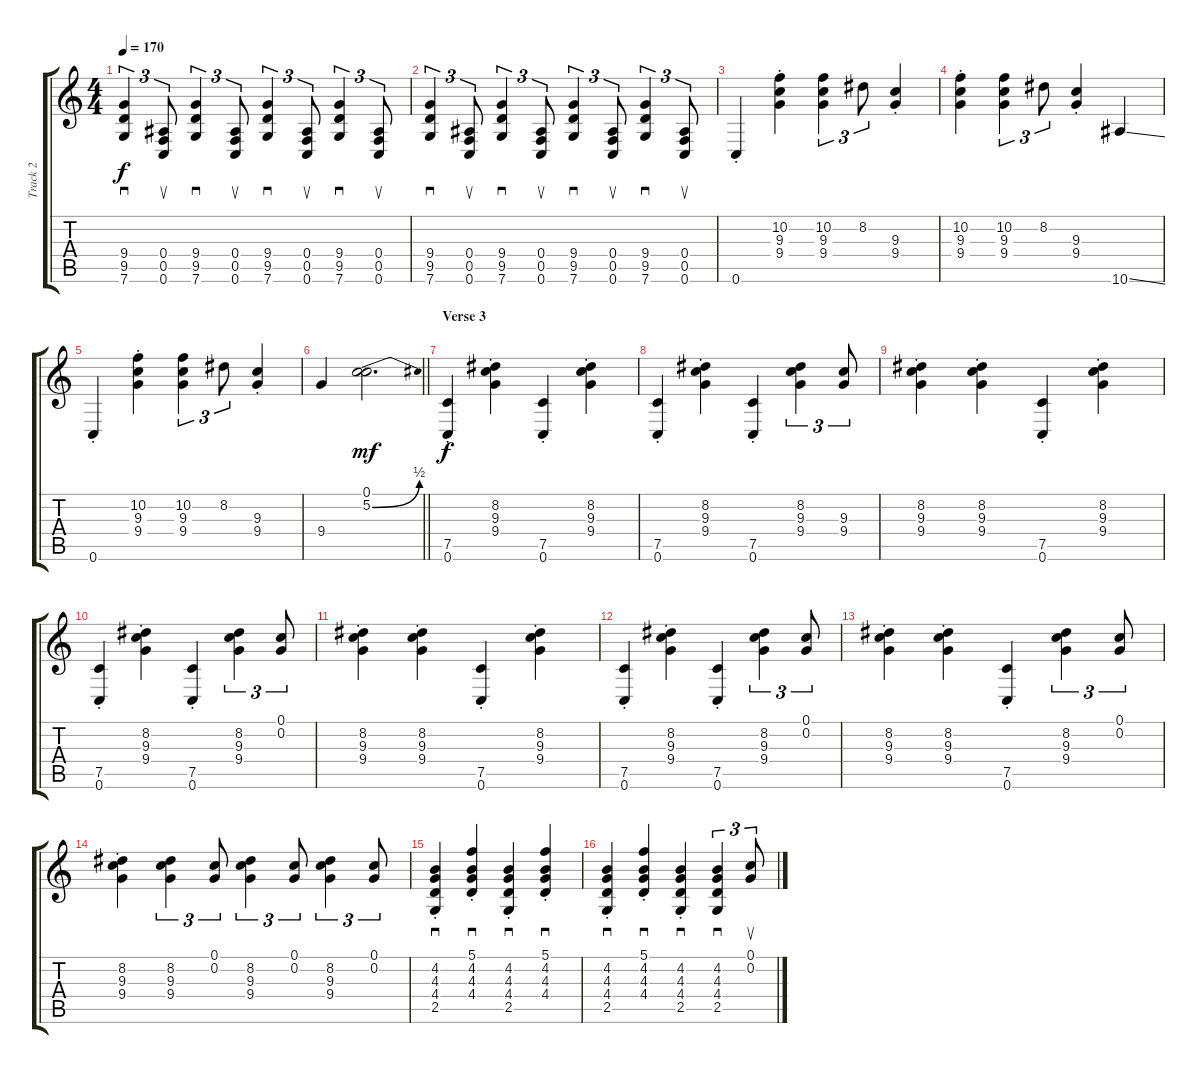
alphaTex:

\track ("Track 2" "Track 2") {instrument distortionguitar}
\staff {score tabs}
\tuning (C4 G3 Eb3 Bb2 F2 C2) {hide}
\ts (4 4)
\tempo 170
\clef g2
\ks c
(9.4 9.5 7.6).4{sd tu (3 2) dy f} (0.4 0.5 0.6).8{su tu (3 2)} (9.4 9.5 7.6).4{sd tu (3 2)} (0.4 0.5 0.6).8{su tu (3 2)} (9.4 9.5 7.6).4{sd tu (3 2)} (0.4 0.5 0.6).8{su tu (3 2)} (9.4 9.5 7.6).4{sd tu (3 2)} (0.4 0.5 0.6).8{su tu (3 2)} |
(9.4 9.5 7.6).4{sd tu (3 2)} (0.4 0.5 0.6).8{su tu (3 2)} (9.4 9.5 7.6).4{sd tu (3 2)} (0.4 0.5 0.6).8{su tu (3 2)} (9.4 9.5 7.6).4{sd tu (3 2)} (0.4 0.5 0.6).8{su tu (3 2)} (9.4 9.5 7.6).4{sd tu (3 2)} (0.4 0.5 0.6).8{su tu (3 2)} |
0.6{st}.4 (10.2{st} 9.3{st} 9.4{st}).4 (10.2 9.3 9.4).4{tu (3 2)} 8.2.8{tu (3 2)} (9.3{st} 9.4{st}).4 |
(10.2{st} 9.3{st} 9.4{st}).4 (10.2 9.3 9.4).4{tu (3 2)} 8.2.8{tu (3 2)} (9.3{st} 9.4{st}).4 10.6{ss}.4 |
0.6{st}.4 (10.2{st} 9.3{st} 9.4{st}).4 (10.2 9.3 9.4).4{tu (3 2)} 8.2.8{tu (3 2)} (9.3{st} 9.4{st}).4 |
\barLineRight lightlight
9.4.4 (0.1 5.2{be (bend 0 0 60 2)}).2{d dy mf} |
\section ("" "Verse 3")
(7.5{st} 0.6{st}).4{dy f} (8.2{st} 9.3{st} 9.4{st}).4 (7.5{st} 0.6{st}).4 (8.2{st} 9.3{st} 9.4{st}).4 |
(7.5{st} 0.6{st}).4 (8.2{st} 9.3{st} 9.4{st}).4 (7.5{st} 0.6{st}).4 (8.2 9.3 9.4).4{tu (3 2)} (9.3 9.4).8{tu (3 2)} |
(8.2{st} 9.3{st} 9.4{st}).4 (8.2{st} 9.3{st} 9.4{st}).4 (7.5{st} 0.6{st}).4 (8.2{st} 9.3{st} 9.4{st}).4 |
(7.5{st} 0.6{st}).4 (8.2{st} 9.3{st} 9.4{st}).4 (7.5{st} 0.6{st}).4 (8.2 9.3 9.4).4{tu (3 2)} (0.1 0.2).8{tu (3 2)} |
(8.2{st} 9.3{st} 9.4{st}).4 (8.2{st} 9.3{st} 9.4{st}).4 (7.5{st} 0.6{st}).4 (8.2{st} 9.3{st} 9.4{st}).4 |
(7.5{st} 0.6{st}).4 (8.2{st} 9.3{st} 9.4{st}).4 (7.5{st} 0.6{st}).4 (8.2 9.3 9.4).4{tu (3 2)} (0.1 0.2).8{tu (3 2)} |
(8.2{st} 9.3{st} 9.4{st}).4 (8.2{st} 9.3{st} 9.4{st}).4 (7.5{st} 0.6{st}).4 (8.2 9.3 9.4).4{tu (3 2)} (0.1 0.2).8{tu (3 2)} |
(8.2{st} 9.3{st} 9.4{st}).4 (8.2 9.3 9.4).4{tu (3 2)} (0.1 0.2).8{tu (3 2)} (8.2 9.3 9.4).4{tu (3 2)} (0.1 0.2).8{tu (3 2)} (8.2 9.3 9.4).4{tu (3 2)} (0.1 0.2).8{tu (3 2)} |
(4.2{st} 4.3{st} 4.4{st} 2.5{st}).4{sd} (5.1{st} 4.2{st} 4.3{st} 4.4{st}).4{sd} (4.2{st} 4.3{st} 4.4{st} 2.5{st}).4{sd} (5.1{st} 4.2{st} 4.3{st} 4.4{st}).4{sd} |
(4.2{st} 4.3{st} 4.4{st} 2.5{st}).4{sd} (5.1{st} 4.2{st} 4.3{st} 4.4{st}).4{sd} (4.2{st} 4.3{st} 4.4{st} 2.5{st}).4{sd} (4.2 4.3 4.4 2.5).4{sd tu (3 2)} (0.1 0.2).8{su tu (3 2)}
